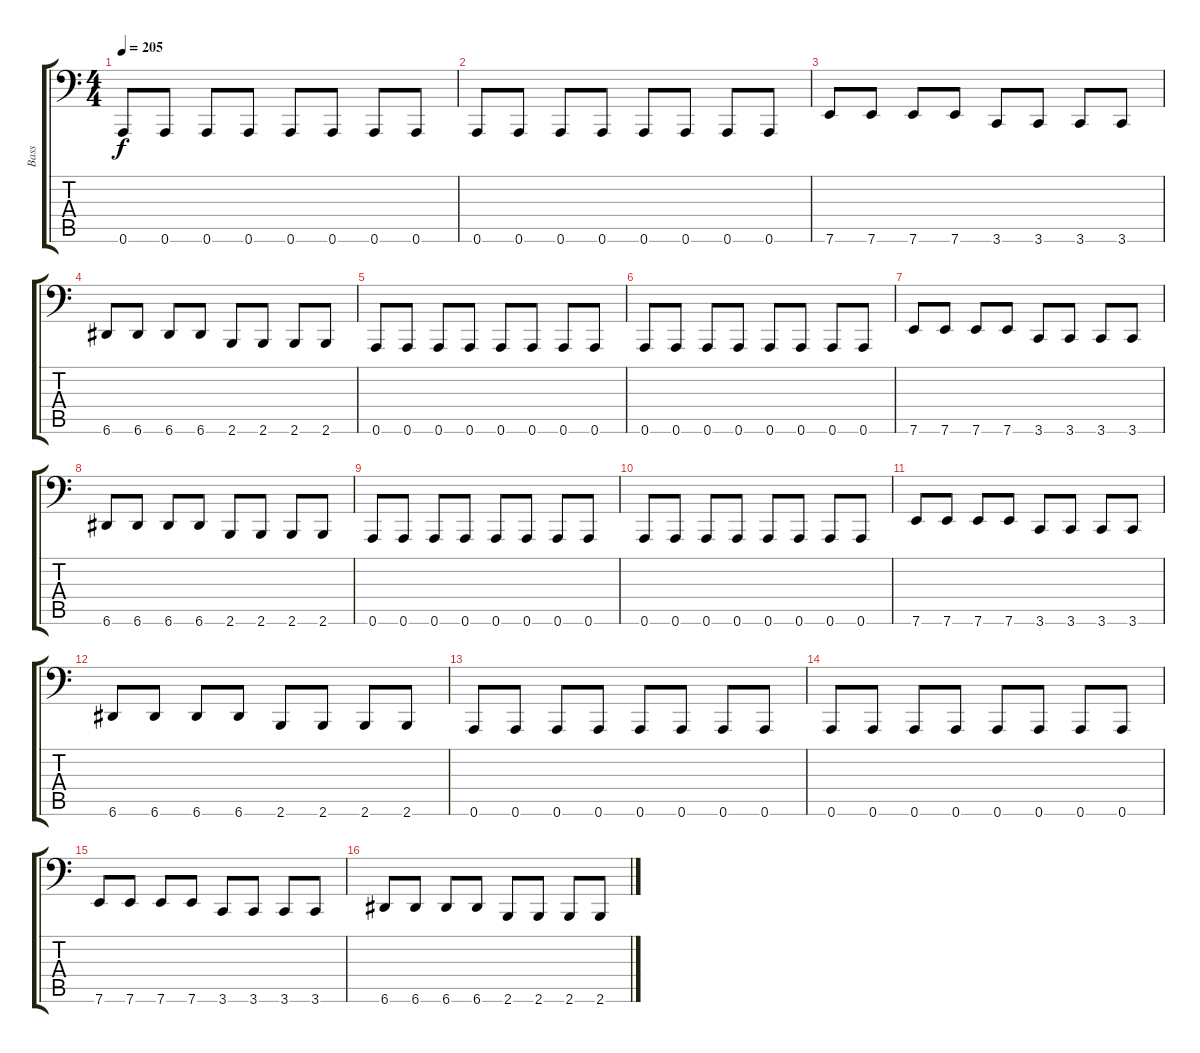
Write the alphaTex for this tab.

\track ("Bass" "Bass") {instrument electricbasspick}
\staff {score tabs}
\tuning (B2 Gb2 D2 A1 E1 A0) {hide}
\ts (4 4)
\tempo 205
\clef f4
\ks c
0.6.8{dy f} 0.6.8 0.6.8 0.6.8 0.6.8 0.6.8 0.6.8 0.6.8 |
0.6.8 0.6.8 0.6.8 0.6.8 0.6.8 0.6.8 0.6.8 0.6.8 |
7.6.8 7.6.8 7.6.8 7.6.8 3.6.8 3.6.8 3.6.8 3.6.8 |
6.6.8 6.6.8 6.6.8 6.6.8 2.6.8 2.6.8 2.6.8 2.6.8 |
0.6.8 0.6.8 0.6.8 0.6.8 0.6.8 0.6.8 0.6.8 0.6.8 |
0.6.8 0.6.8 0.6.8 0.6.8 0.6.8 0.6.8 0.6.8 0.6.8 |
7.6.8 7.6.8 7.6.8 7.6.8 3.6.8 3.6.8 3.6.8 3.6.8 |
6.6.8 6.6.8 6.6.8 6.6.8 2.6.8 2.6.8 2.6.8 2.6.8 |
0.6.8 0.6.8 0.6.8 0.6.8 0.6.8 0.6.8 0.6.8 0.6.8 |
0.6.8 0.6.8 0.6.8 0.6.8 0.6.8 0.6.8 0.6.8 0.6.8 |
7.6.8 7.6.8 7.6.8 7.6.8 3.6.8 3.6.8 3.6.8 3.6.8 |
6.6.8 6.6.8 6.6.8 6.6.8 2.6.8 2.6.8 2.6.8 2.6.8 |
0.6.8 0.6.8 0.6.8 0.6.8 0.6.8 0.6.8 0.6.8 0.6.8 |
0.6.8 0.6.8 0.6.8 0.6.8 0.6.8 0.6.8 0.6.8 0.6.8 |
7.6.8 7.6.8 7.6.8 7.6.8 3.6.8 3.6.8 3.6.8 3.6.8 |
6.6.8 6.6.8 6.6.8 6.6.8 2.6.8 2.6.8 2.6.8 2.6.8
